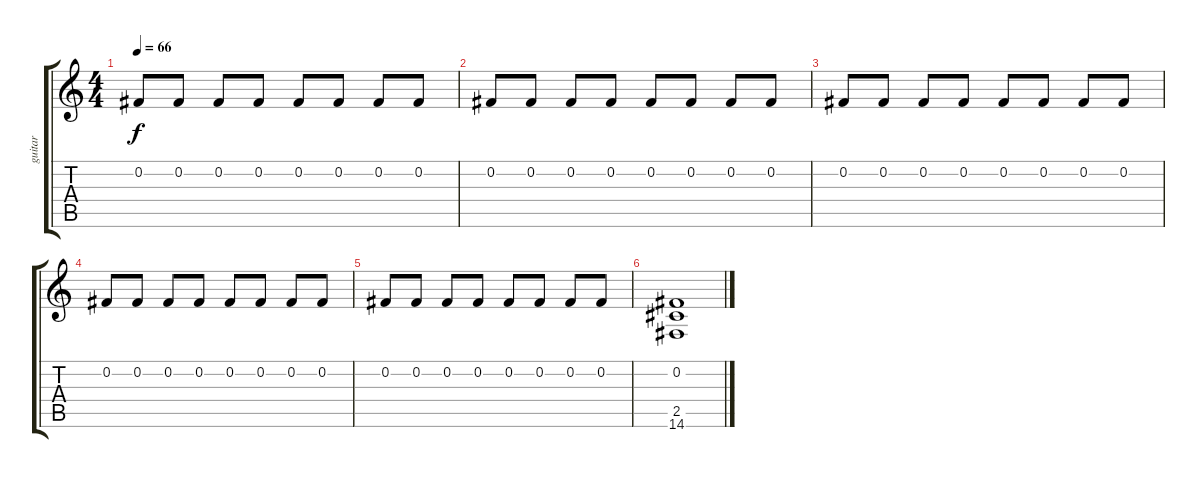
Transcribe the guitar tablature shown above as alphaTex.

\track ("guitar" "guitar") {instrument distortionguitar}
\staff {score tabs}
\tuning (B3 Gb3 D3 A2 E2 B1) {hide}
\ts (4 4)
\tempo 66
\clef g2
\ks c
0.2.8{dy f} 0.2.8 0.2.8 0.2.8 0.2.8 0.2.8 0.2.8 0.2.8 |
0.2.8 0.2.8 0.2.8 0.2.8 0.2.8 0.2.8 0.2.8 0.2.8 |
0.2.8 0.2.8 0.2.8 0.2.8 0.2.8 0.2.8 0.2.8 0.2.8 |
0.2.8 0.2.8 0.2.8 0.2.8 0.2.8 0.2.8 0.2.8 0.2.8 |
0.2.8 0.2.8 0.2.8 0.2.8 0.2.8 0.2.8 0.2.8 0.2.8 |
(0.2 2.5 14.6).1
